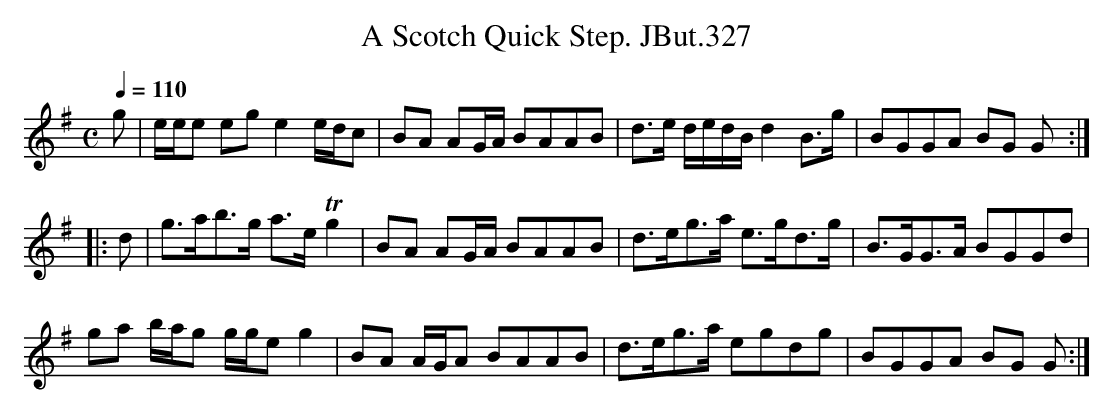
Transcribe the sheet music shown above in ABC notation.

X:1
T:Scotch Quick Step. JBut.327, A
M:C
L:1/8
Q:1/4=110
K:G
g|e/e/e eg e2 e/d/c|BA AG/A/ BAAB|d>e d/e/d/B/ d2 B>g|BGGA BG G:|
|:d|g>ab>g a>e !trill!g2|BA AG/A/ BAAB|d>eg>a e>gd>g|B>GG>A BGGd|
ga b/a/g g/g/e g2|BA A/G/A BAAB|d>eg>a egdg|BGGA BG G:|
